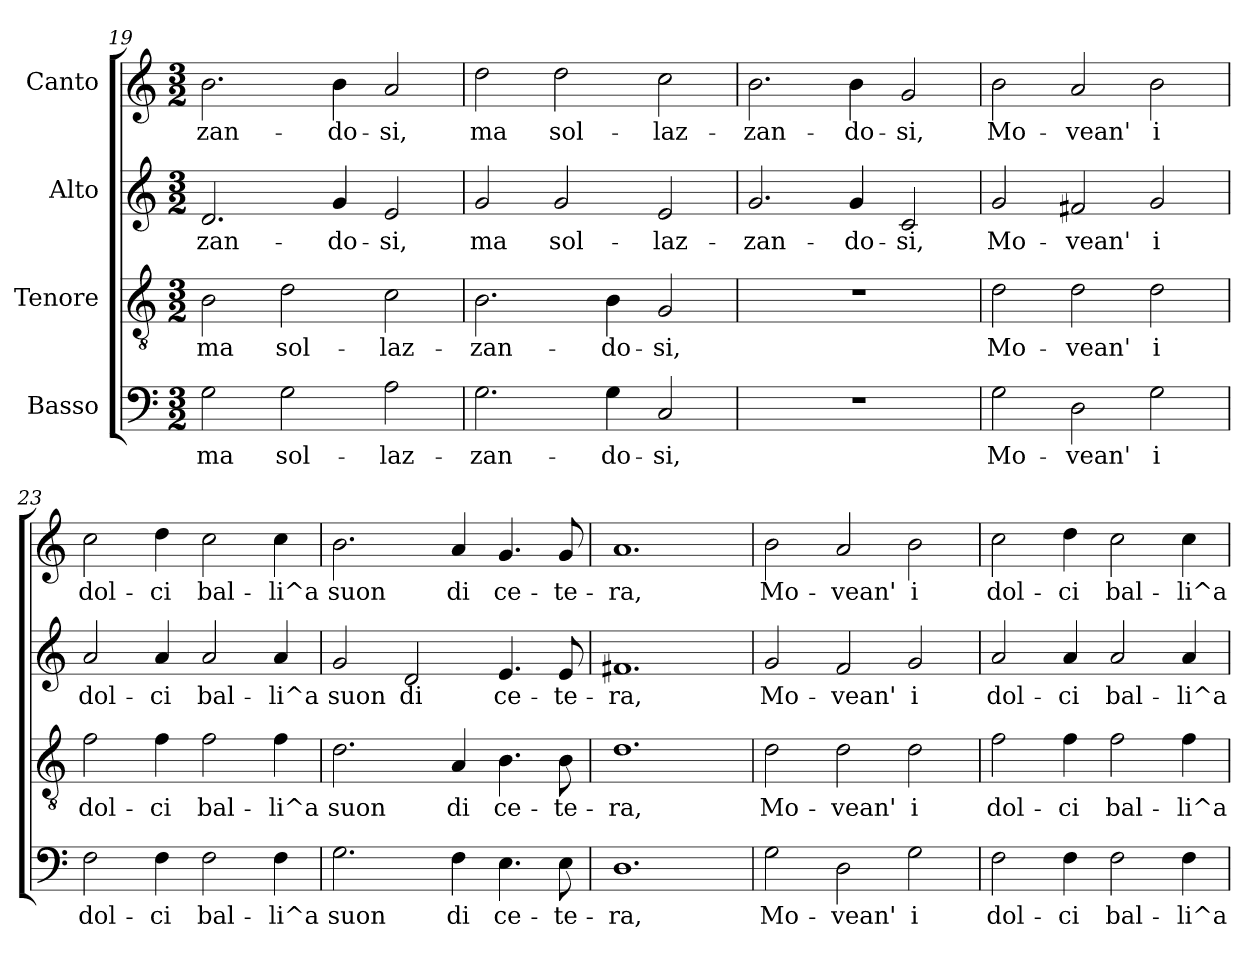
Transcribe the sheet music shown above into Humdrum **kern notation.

**kern	**text	**kern	**text	**kern	**text	**kern	**text
*part4	*part4	*part3	*part3	*part2	*part2	*part1	*part1
*staff4	*staff4	*staff3	*staff3	*staff2	*staff2	*staff1	*staff1
*I"Basso	*	*I"Tenore	*	*I"Alto	*	*I"Canto	*
*clefF4	*	*clefGv2	*	*clefG2	*	*clefG2	*
*k[]	*	*k[]	*	*k[]	*	*k[]	*
*C:	*	*C:	*	*C:	*	*C:	*
*M3/2	*	*M3/2	*	*M3/2	*	*M3/2	*
=19	=19	=19	=19	=19	=19	=19	=19
!	!LO:LY:b:cj	!	!LO:LY:b:cj	!	!LO:LY:b:cj	!	!LO:LY:b:cj
2G\	ma	2B\	ma	2.d/	-zan-	2.b\	-zan-
!	!LO:LY:b:cj	!	!LO:LY:b:cj	!	!	!	!
2G\	sol-	2d\	sol-	.	.	.	.
!	!	!	!	!	!LO:LY:b:cj	!	!LO:LY:b:cj
.	.	.	.	4g/	-do-	4b\	-do-
!	!LO:LY:b:cj	!	!LO:LY:b:cj	!	!LO:LY:b:cj	!	!LO:LY:b:cj
2A\	-laz-	2c\	-laz-	2e/	-si,	2a/	-si,
=20	=20	=20	=20	=20	=20	=20	=20
!	!LO:LY:b:cj	!	!LO:LY:b:cj	!	!LO:LY:b:cj	!	!LO:LY:b:cj
2.G\	-zan-	2.B\	-zan-	2g/	ma	2dd\	ma
!	!	!	!	!	!LO:LY:b:cj	!	!LO:LY:b:cj
.	.	.	.	2g/	sol-	2dd\	sol-
!	!LO:LY:b:cj	!	!LO:LY:b:cj	!	!	!	!
4G\	-do-	4B\	-do-	.	.	.	.
!	!LO:LY:b:cj	!	!LO:LY:b:cj	!	!LO:LY:b:cj	!	!LO:LY:b:cj
2C/	-si,	2G/	-si,	2e/	-laz-	2cc\	-laz-
=21	=21	=21	=21	=21	=21	=21	=21
!	!	!	!	!	!LO:LY:b:cj	!	!LO:LY:b:cj
1.r	.	1.r	.	2.g/	-zan-	2.b\	-zan-
!	!	!	!	!	!LO:LY:b:cj	!	!LO:LY:b:cj
.	.	.	.	4g/	-do-	4b\	-do-
!	!	!	!	!	!LO:LY:b:cj	!	!LO:LY:b:cj
.	.	.	.	2c/	-si,	2g/	-si,
=22	=22	=22	=22	=22	=22	=22	=22
!	!LO:LY:b:cj	!	!LO:LY:b:cj	!	!LO:LY:b:cj	!	!LO:LY:b:cj
2G\	Mo-	2d\	Mo-	2g/	Mo-	2b\	Mo-
!	!LO:LY:b:cj	!	!LO:LY:b:cj	!	!LO:LY:b:cj	!	!LO:LY:b:cj
2D\	-vean'	2d\	-vean'	2f#X/	-vean'	2a/	-vean'
!	!LO:LY:b:cj	!	!LO:LY:b:cj	!	!LO:LY:b:cj	!	!LO:LY:b:cj
2G\	i	2d\	i	2g/	i	2b\	i
=23	=23	=23	=23	=23	=23	=23	=23
!	!LO:LY:b:cj	!	!LO:LY:b:cj	!	!LO:LY:b:cj	!	!LO:LY:b:cj
2F\	dol-	2f\	dol-	2a/	dol-	2cc\	dol-
!	!LO:LY:b:cj	!	!LO:LY:b:cj	!	!LO:LY:b:cj	!	!LO:LY:b:cj
4F\	-ci	4f\	-ci	4a/	-ci	4dd\	-ci
!	!LO:LY:b:cj	!	!LO:LY:b:cj	!	!LO:LY:b:cj	!	!LO:LY:b:cj
2F\	bal-	2f\	bal-	2a/	bal-	2cc\	bal-
!	!LO:LY:b:cj	!	!LO:LY:b:cj	!	!LO:LY:b:cj	!	!LO:LY:b:cj
4F\	-li^a	4f\	-li^a	4a/	-li^a	4cc\	-li^a
!!LO:PB:g=z
=24	=24	=24	=24	=24	=24	=24	=24
!	!LO:LY:b:cj	!	!LO:LY:b:cj	!	!LO:LY:b:cj	!	!LO:LY:b:cj
2.G\	suon	2.d\	suon	2g/	suon	2.b\	suon
!	!	!	!	!	!LO:LY:b:cj	!	!
.	.	.	.	2d/	di	.	.
!	!LO:LY:b:cj	!	!LO:LY:b:cj	!	!	!	!LO:LY:b:cj
4F\	di	4A/	di	.	.	4a/	di
!	!LO:LY:b:cj	!	!LO:LY:b:cj	!	!LO:LY:b:cj	!	!LO:LY:b:cj
4.E\	ce-	4.B\	ce-	4.e/	ce-	4.g/	ce-
!	!LO:LY:b:cj	!	!LO:LY:b:cj	!	!LO:LY:b:cj	!	!LO:LY:b:cj
8E\	-te-	8B\	-te-	8e/	-te-	8g/	-te-
=25	=25	=25	=25	=25	=25	=25	=25
!	!LO:LY:b:cj	!	!LO:LY:b:cj	!	!LO:LY:b:cj	!	!LO:LY:b:cj
1.D	-ra,	1.d	-ra,	1.f#X	-ra,	1.a	-ra,
=26	=26	=26	=26	=26	=26	=26	=26
!	!LO:LY:b:cj	!	!LO:LY:b:cj	!	!LO:LY:b:cj	!	!LO:LY:b:cj
2G\	Mo-	2d\	Mo-	2g/	Mo-	2b\	Mo-
!	!LO:LY:b:cj	!	!LO:LY:b:cj	!	!LO:LY:b:cj	!	!LO:LY:b:cj
2D\	-vean'	2d\	-vean'	2f/	-vean'	2a/	-vean'
!	!LO:LY:b:cj	!	!LO:LY:b:cj	!	!LO:LY:b:cj	!	!LO:LY:b:cj
2G\	i	2d\	i	2g/	i	2b\	i
=27	=27	=27	=27	=27	=27	=27	=27
!	!LO:LY:b:cj	!	!LO:LY:b:cj	!	!LO:LY:b:cj	!	!LO:LY:b:cj
2F\	dol-	2f\	dol-	2a/	dol-	2cc\	dol-
!	!LO:LY:b:cj	!	!LO:LY:b:cj	!	!LO:LY:b:cj	!	!LO:LY:b:cj
4F\	-ci	4f\	-ci	4a/	-ci	4dd\	-ci
!	!LO:LY:b:cj	!	!LO:LY:b:cj	!	!LO:LY:b:cj	!	!LO:LY:b:cj
2F\	bal-	2f\	bal-	2a/	bal-	2cc\	bal-
!	!LO:LY:b:cj	!	!LO:LY:b:cj	!	!LO:LY:b:cj	!	!LO:LY:b:cj
4F\	-li^a	4f\	-li^a	4a/	-li^a	4cc\	-li^a
=	=	=	=	=	=	=	=
*-	*-	*-	*-	*-	*-	*-	*-
